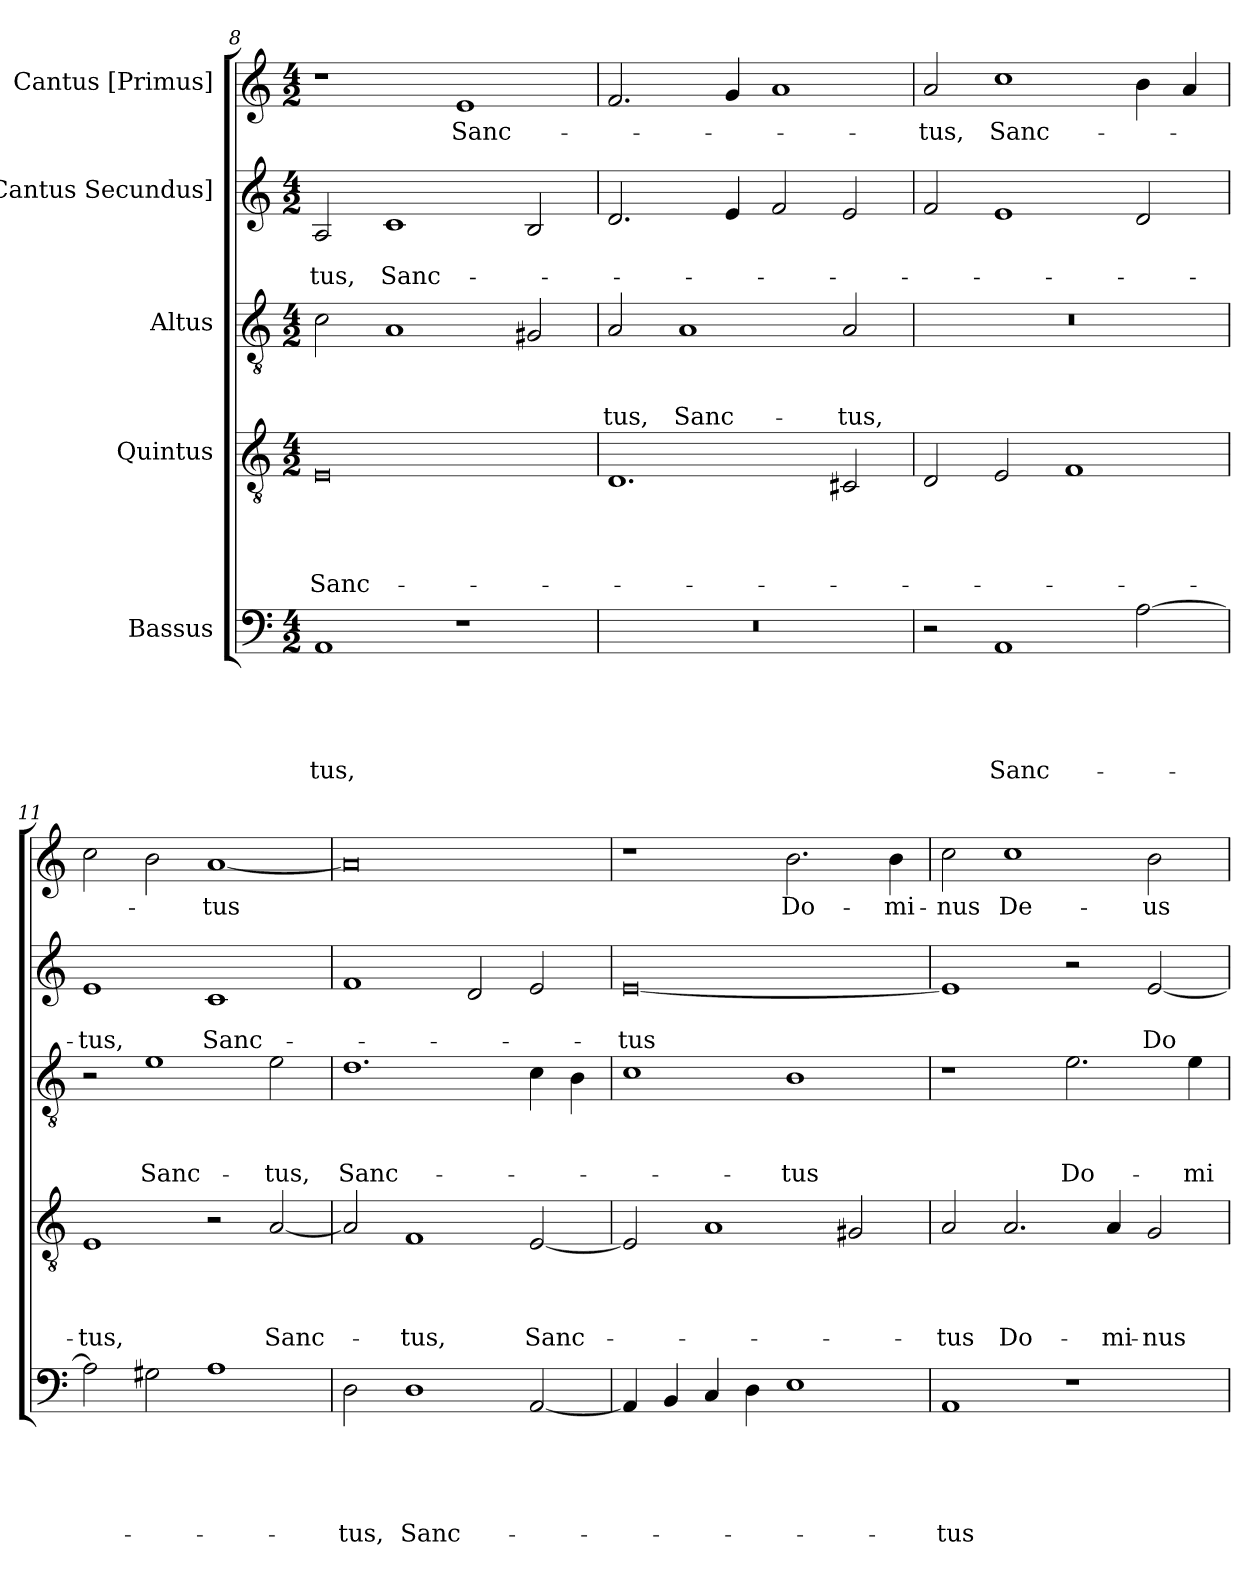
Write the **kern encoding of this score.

**kern	**text	**text	**text	**text	**text	**kern	**text	**text	**text	**text	**kern	**text	**text	**text	**kern	**text	**text	**kern	**text
*part5	*part5	*part5	*part5	*part5	*part5	*part4	*part4	*part4	*part4	*part4	*part3	*part3	*part3	*part3	*part2	*part2	*part2	*part1	*part1
*staff5	*staff5	*staff5	*staff5	*staff5	*staff5	*staff4	*staff4	*staff4	*staff4	*staff4	*staff3	*staff3	*staff3	*staff3	*staff2	*staff2	*staff2	*staff1	*staff1
*I"Bassus	*	*	*	*	*	*I"Quintus	*	*	*	*	*I"Altus	*	*	*	*I"[Cantus Secundus]	*	*	*I"Cantus [Primus]	*
*clefF4	*	*	*	*	*	*clefGv2	*	*	*	*	*clefGv2	*	*	*	*clefG2	*	*	*clefG2	*
*k[]	*	*	*	*	*	*k[]	*	*	*	*	*k[]	*	*	*	*k[]	*	*	*k[]	*
*M4/2	*	*	*	*	*	*M4/2	*	*	*	*	*M4/2	*	*	*	*M4/2	*	*	*M4/2	*
=8	=8	=8	=8	=8	=8	=8	=8	=8	=8	=8	=8	=8	=8	=8	=8	=8	=8	=8	=8
1AA/	.	.	.	.	-tus,	0E/	.	.	.	Sanc-	2c\	.	.	.	2A/	.	-tus,	1r	.
.	.	.	.	.	.	.	.	.	.	.	1A/	.	.	.	1c/	.	Sanc-	.	.
1r	.	.	.	.	.	.	.	.	.	.	.	.	.	.	.	.	.	1e/	Sanc-
.	.	.	.	.	.	.	.	.	.	.	2G#X/	.	.	.	2B/	.	.	.	.
=9	=9	=9	=9	=9	=9	=9	=9	=9	=9	=9	=9	=9	=9	=9	=9	=9	=9	=9	=9
0r	.	.	.	.	.	1.D/	.	.	.	.	2A/	.	.	-tus,	2.d/	.	.	2.f/	.
.	.	.	.	.	.	.	.	.	.	.	1A/	.	.	Sanc-	.	.	.	.	.
.	.	.	.	.	.	.	.	.	.	.	.	.	.	.	4e/	.	.	4g/	.
.	.	.	.	.	.	.	.	.	.	.	.	.	.	.	2f/	.	.	1a/	.
.	.	.	.	.	.	2C#X/	.	.	.	.	2A/	.	.	-tus,	2e/	.	.	.	.
=10	=10	=10	=10	=10	=10	=10	=10	=10	=10	=10	=10	=10	=10	=10	=10	=10	=10	=10	=10
2r	.	.	.	.	.	2D/	.	.	.	.	0r	.	.	.	2f/	.	.	2a/	-tus,
1AA/	.	.	.	.	Sanc-	2E/	.	.	.	.	.	.	.	.	1e/	.	.	1cc\	Sanc-
.	.	.	.	.	.	1F/	.	.	.	.	.	.	.	.	.	.	.	.	.
[2A\	.	.	.	.	.	.	.	.	.	.	.	.	.	.	2d/	.	.	4b\	.
.	.	.	.	.	.	.	.	.	.	.	.	.	.	.	.	.	.	4a/	.
=11	=11	=11	=11	=11	=11	=11	=11	=11	=11	=11	=11	=11	=11	=11	=11	=11	=11	=11	=11
2A\]	.	.	.	.	.	1E/	.	.	.	-tus,	2r	.	.	.	1e/	.	-tus,	2cc\	.
2G#X\	.	.	.	.	.	.	.	.	.	.	1e\	.	.	Sanc-	.	.	.	2b\	.
1A\	.	.	.	.	.	2r	.	.	.	.	.	.	.	.	1c/	.	Sanc-	[1a/	-tus
.	.	.	.	.	.	[2A/	.	.	.	Sanc-	2e\	.	.	-tus,	.	.	.	.	.
=12	=12	=12	=12	=12	=12	=12	=12	=12	=12	=12	=12	=12	=12	=12	=12	=12	=12	=12	=12
2D\	.	.	.	.	-tus,	2A/]	.	.	.	.	1.d\	.	.	Sanc-	1f/	.	.	0a/]	.
1D\	.	.	.	.	Sanc-	1F/	.	.	.	-tus,	.	.	.	.	.	.	.	.	.
.	.	.	.	.	.	.	.	.	.	.	.	.	.	.	2d/	.	.	.	.
[2AA/	.	.	.	.	.	[2E/	.	.	.	Sanc-	4c\	.	.	.	2e/	.	.	.	.
.	.	.	.	.	.	.	.	.	.	.	4B\	.	.	.	.	.	.	.	.
=13	=13	=13	=13	=13	=13	=13	=13	=13	=13	=13	=13	=13	=13	=13	=13	=13	=13	=13	=13
4AA/]	.	.	.	.	.	2E/]	.	.	.	.	1c\	.	.	.	[0e/	.	-tus	1r	.
4BB/	.	.	.	.	.	.	.	.	.	.	.	.	.	.	.	.	.	.	.
4C/	.	.	.	.	.	1A/	.	.	.	.	.	.	.	.	.	.	.	.	.
4D\	.	.	.	.	.	.	.	.	.	.	.	.	.	.	.	.	.	.	.
1E\	.	.	.	.	.	.	.	.	.	.	1B\	.	.	-tus	.	.	.	2.b\	Do-
.	.	.	.	.	.	2G#X/	.	.	.	.	.	.	.	.	.	.	.	.	.
.	.	.	.	.	.	.	.	.	.	.	.	.	.	.	.	.	.	4b\	-mi-
=14	=14	=14	=14	=14	=14	=14	=14	=14	=14	=14	=14	=14	=14	=14	=14	=14	=14	=14	=14
1AA/	.	.	.	.	-tus	2A/	.	.	.	-tus	1r	.	.	.	1e/]	.	.	2cc\	-nus
.	.	.	.	.	.	2.A/	.	.	.	Do-	.	.	.	.	.	.	.	1cc\	De-
1r	.	.	.	.	.	.	.	.	.	.	2.e\	.	.	Do-	2r	.	.	.	.
.	.	.	.	.	.	4A/	.	.	.	-mi-	.	.	.	.	.	.	.	.	.
.	.	.	.	.	.	2G/	.	.	.	-nus	.	.	.	.	[2e/	.	Do-	2b\	-us
.	.	.	.	.	.	.	.	.	.	.	4e\	.	.	-mi-	.	.	.	.	.
=	=	=	=	=	=	=	=	=	=	=	=	=	=	=	=	=	=	=	=
*-	*-	*-	*-	*-	*-	*-	*-	*-	*-	*-	*-	*-	*-	*-	*-	*-	*-	*-	*-
